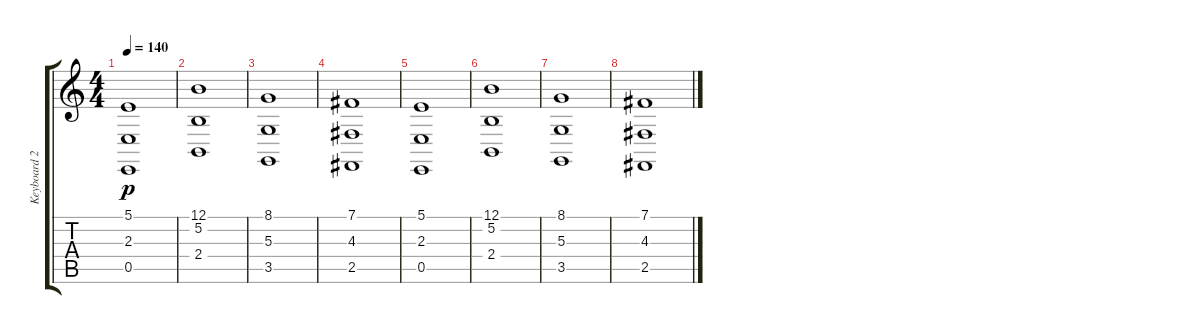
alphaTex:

\track ("Keyboard 2" "Keyboard 2") {instrument synthstrings1}
\staff {score tabs}
\tuning (B3 Gb3 D3 A2 E2 B1) {hide}
\ts (4 4)
\tempo 140
\clef g2
\ks c
(5.1 2.3 0.5).1{dy p} |
(12.1 5.2 2.4).1 |
(8.1 5.3 3.5).1 |
(7.1 4.3 2.5).1 |
(5.1 2.3 0.5).1{volume 4} |
(12.1 5.2 2.4).1{volume 2} |
(8.1 5.3 3.5).1{volume 4} |
(7.1 4.3 2.5).1{volume 0}
